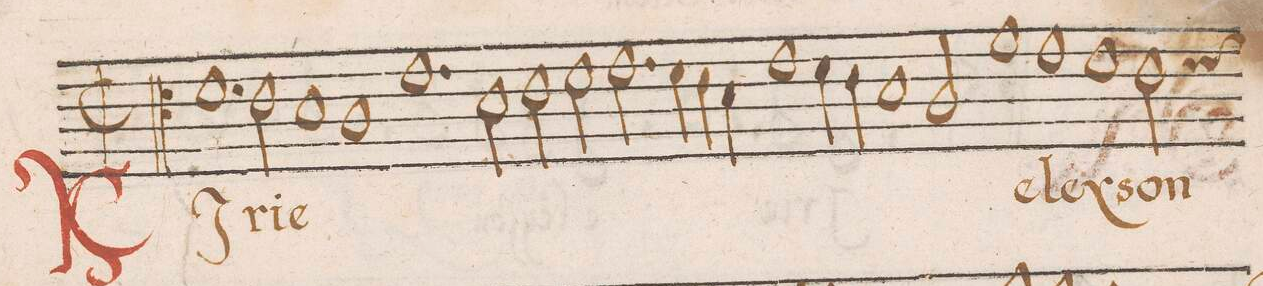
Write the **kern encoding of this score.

**kern	**text
*I"CANTVS	*
*clefC4	*
*k[]	*
*met(C|)	*
*M2/1	*
1.d	KI-
2c\	-ri-
=35-	=35-
1B	-e
1A	.
=36-	=36-
1.e	.
2B\	.
=37-	=37-
2c\	.
2d\	.
2.e\	.
4d\	.
=38-	=38-
4c\	.
4B\	.
1e	.
4d\	.
4c\	.
=39-	=39-
1B	.
2A/	.
1f\	e-
=40-	=40-
1e	-le-
1d\	-y-
=41-	=41-
*custos:d	*
2c\	-son
*-	*-
